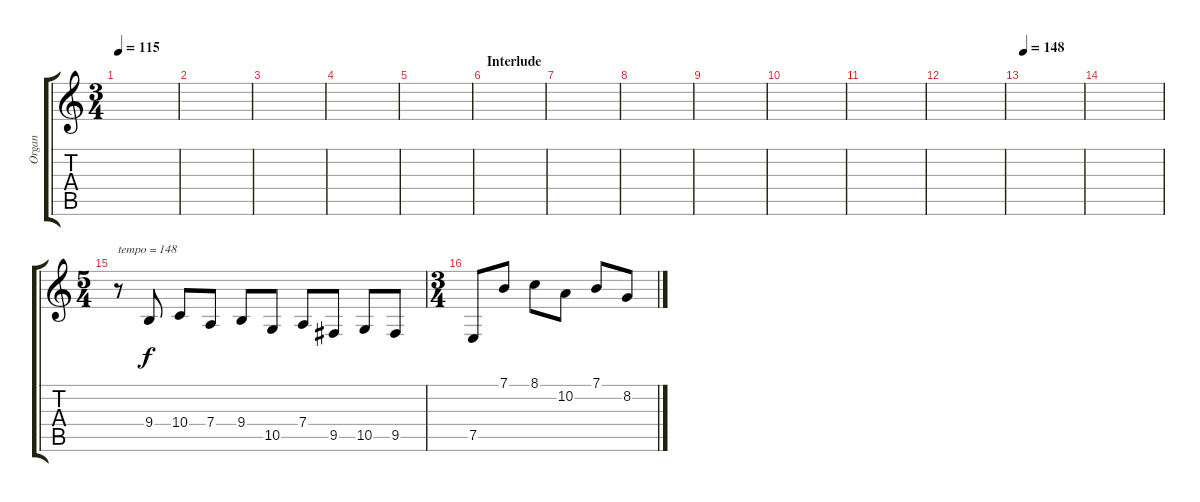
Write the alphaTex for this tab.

\track ("Organ" "Organ") {instrument churchorgan}
\staff {score tabs}
\tuning (E4 B3 G3 D3 A2 E2) {hide}
\ts (3 4)
\tempo 115
\clef g2
\ks c
|
|
|
|
|
\section ("" "Interlude")
|
|
|
|
|
|
|
\tempo 148
|
|
\ts (5 4)
r.8{txt "tempo = 148"} 9.4.8 10.4.8 7.4.8 9.4.8 10.5.8 7.4.8 9.5.8 10.5.8 9.5.8 |
\ts (3 4)
7.5.8 7.1.8 8.1.8 10.2.8 7.1.8 8.2.8
